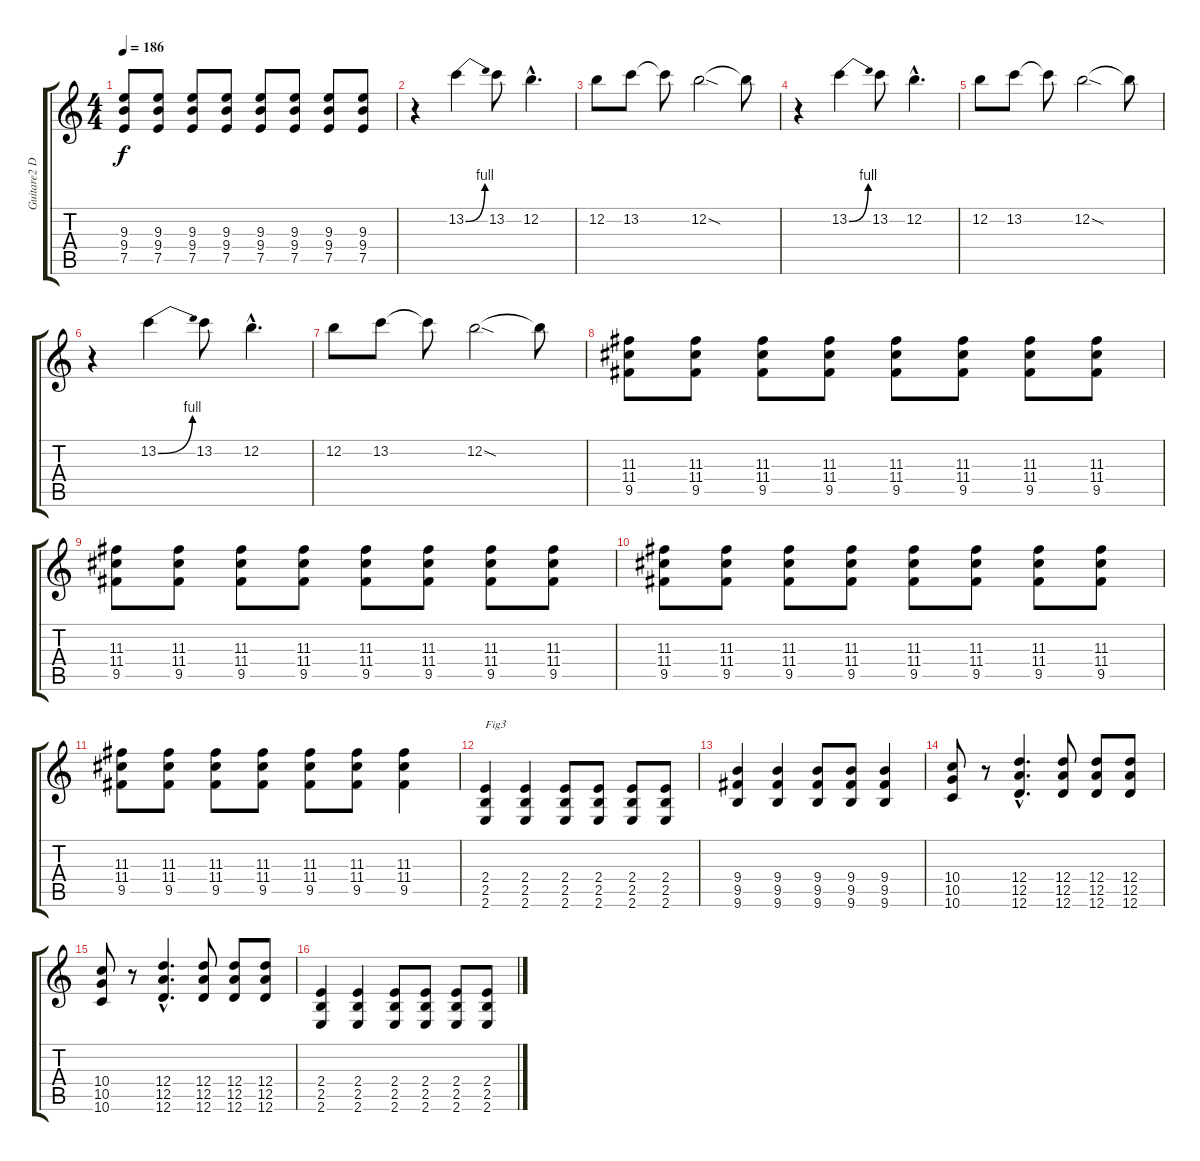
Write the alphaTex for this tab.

\track ("Guitare2 Dr-D" "Guitare2 D") {instrument distortionguitar}
\staff {score tabs}
\tuning (E4 B3 G3 D3 A2 D2) {hide}
\ts (4 4)
\tempo 186
\clef g2
\ks c
(9.3 9.4 7.5).8{dy f} (9.3 9.4 7.5).8 (9.3 9.4 7.5).8 (9.3 9.4 7.5).8 (9.3 9.4 7.5).8 (9.3 9.4 7.5).8 (9.3 9.4 7.5).8 (9.3 9.4 7.5).8 |
r.4 13.2{be (bend 0 0 60 4)}.4 13.2.8 12.2{hac}.4{d} |
12.2.8 13.2.8 13.2{t}.8 12.2{sod}.2 12.2{t}.8 |
r.4 13.2{be (bend 0 0 60 4)}.4 13.2.8 12.2{hac}.4{d} |
12.2.8 13.2.8 13.2{t}.8 12.2{sod}.2 12.2{t}.8 |
r.4 13.2{be (bend 0 0 60 4)}.4 13.2.8 12.2{hac}.4{d} |
12.2.8 13.2.8 13.2{t}.8 12.2{sod}.2 12.2{t}.8 |
(11.3 11.4 9.5).8 (11.3 11.4 9.5).8 (11.3 11.4 9.5).8 (11.3 11.4 9.5).8 (11.3 11.4 9.5).8 (11.3 11.4 9.5).8 (11.3 11.4 9.5).8 (11.3 11.4 9.5).8 |
(11.3 11.4 9.5).8 (11.3 11.4 9.5).8 (11.3 11.4 9.5).8 (11.3 11.4 9.5).8 (11.3 11.4 9.5).8 (11.3 11.4 9.5).8 (11.3 11.4 9.5).8 (11.3 11.4 9.5).8 |
(11.3 11.4 9.5).8 (11.3 11.4 9.5).8 (11.3 11.4 9.5).8 (11.3 11.4 9.5).8 (11.3 11.4 9.5).8 (11.3 11.4 9.5).8 (11.3 11.4 9.5).8 (11.3 11.4 9.5).8 |
(11.3 11.4 9.5).8 (11.3 11.4 9.5).8 (11.3 11.4 9.5).8 (11.3 11.4 9.5).8 (11.3 11.4 9.5).8 (11.3 11.4 9.5).8 (11.3 11.4 9.5).4 |
(2.4 2.5 2.6).4{txt "Fig3"} (2.4 2.5 2.6).4 (2.4 2.5 2.6).8 (2.4 2.5 2.6).8 (2.4 2.5 2.6).8 (2.4 2.5 2.6).8 |
(9.4 9.5 9.6).4 (9.4 9.5 9.6).4 (9.4 9.5 9.6).8 (9.4 9.5 9.6).8 (9.4 9.5 9.6).4 |
(10.4 10.5 10.6).8 r.8 (12.4{hac} 12.5{hac} 12.6{hac}).4{d} (12.4 12.5 12.6).8 (12.4 12.5 12.6).8 (12.4 12.5 12.6).8 |
(10.4 10.5 10.6).8 r.8 (12.4{hac} 12.5{hac} 12.6{hac}).4{d} (12.4 12.5 12.6).8 (12.4 12.5 12.6).8 (12.4 12.5 12.6).8 |
(2.4 2.5 2.6).4 (2.4 2.5 2.6).4 (2.4 2.5 2.6).8 (2.4 2.5 2.6).8 (2.4 2.5 2.6).8 (2.4 2.5 2.6).8
